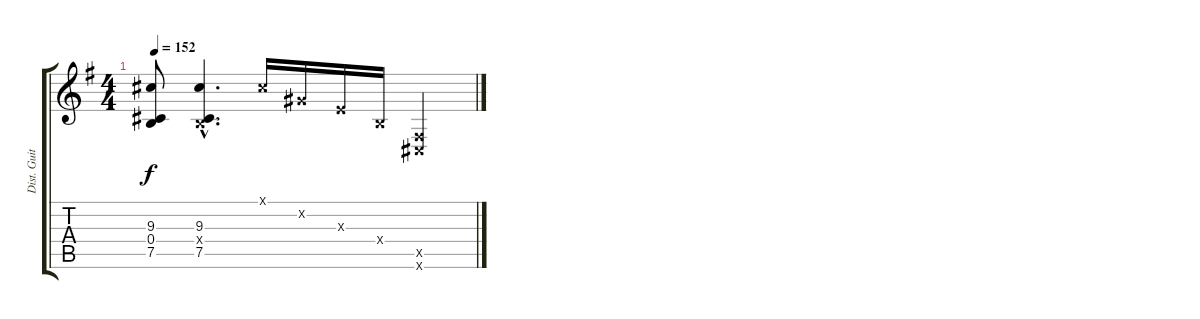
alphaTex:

\track ("Dist. Guitar 2" "Dist. Guit") {instrument distortionguitar}
\staff {score tabs}
\tuning (Db4 Ab3 E3 B2 Gb2 Db2) {hide}
\ts (4 4)
\tempo 152
\clef g2
\ks eminor
(9.3{t} 0.4{t} 7.5{t}).8{dy f} (9.3{hac} 0.4{hac x} 7.5{hac}).4{d} 0.1{x}.16 0.2{x}.16 0.3{x}.16 0.4{x}.16 (0.5{x} 0.6{x}).4
